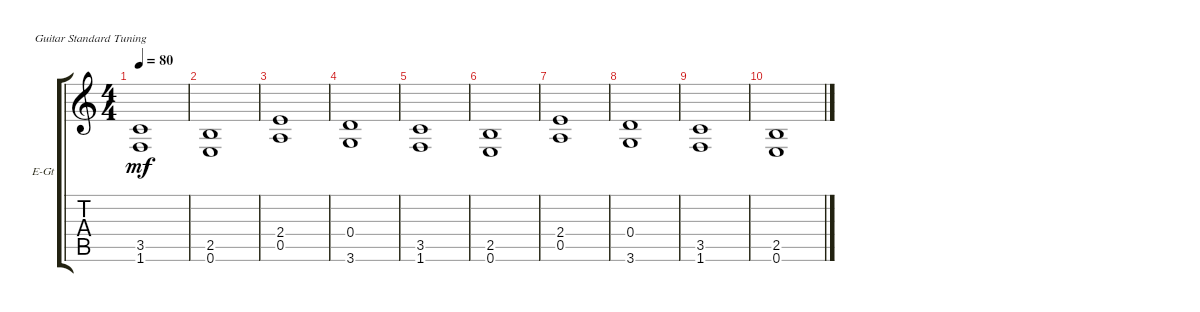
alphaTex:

\defaultSystemsLayout 4
\bracketExtendMode groupsimilarinstruments
\firstSystemTrackNameOrientation horizontal
\otherSystemsTrackNameOrientation horizontal
\track ("Electric Guitar" "E-Gt") {multiBarRest instrument distortionguitar}
\staff {score tabs}
\tuning (E4 B3 G3 D3 A2 E2)
\ts (4 4)
\tempo 80
\clef g2
\ks c
(1.6 3.5).1{dy mf} |
(0.6 2.5).1 |
(0.5 2.4).1 |
(3.6 0.4).1 |
(1.6 3.5).1 |
(0.6 2.5).1 |
(0.5 2.4).1 |
(3.6 0.4).1 |
(1.6 3.5).1 |
(0.6 2.5).1
